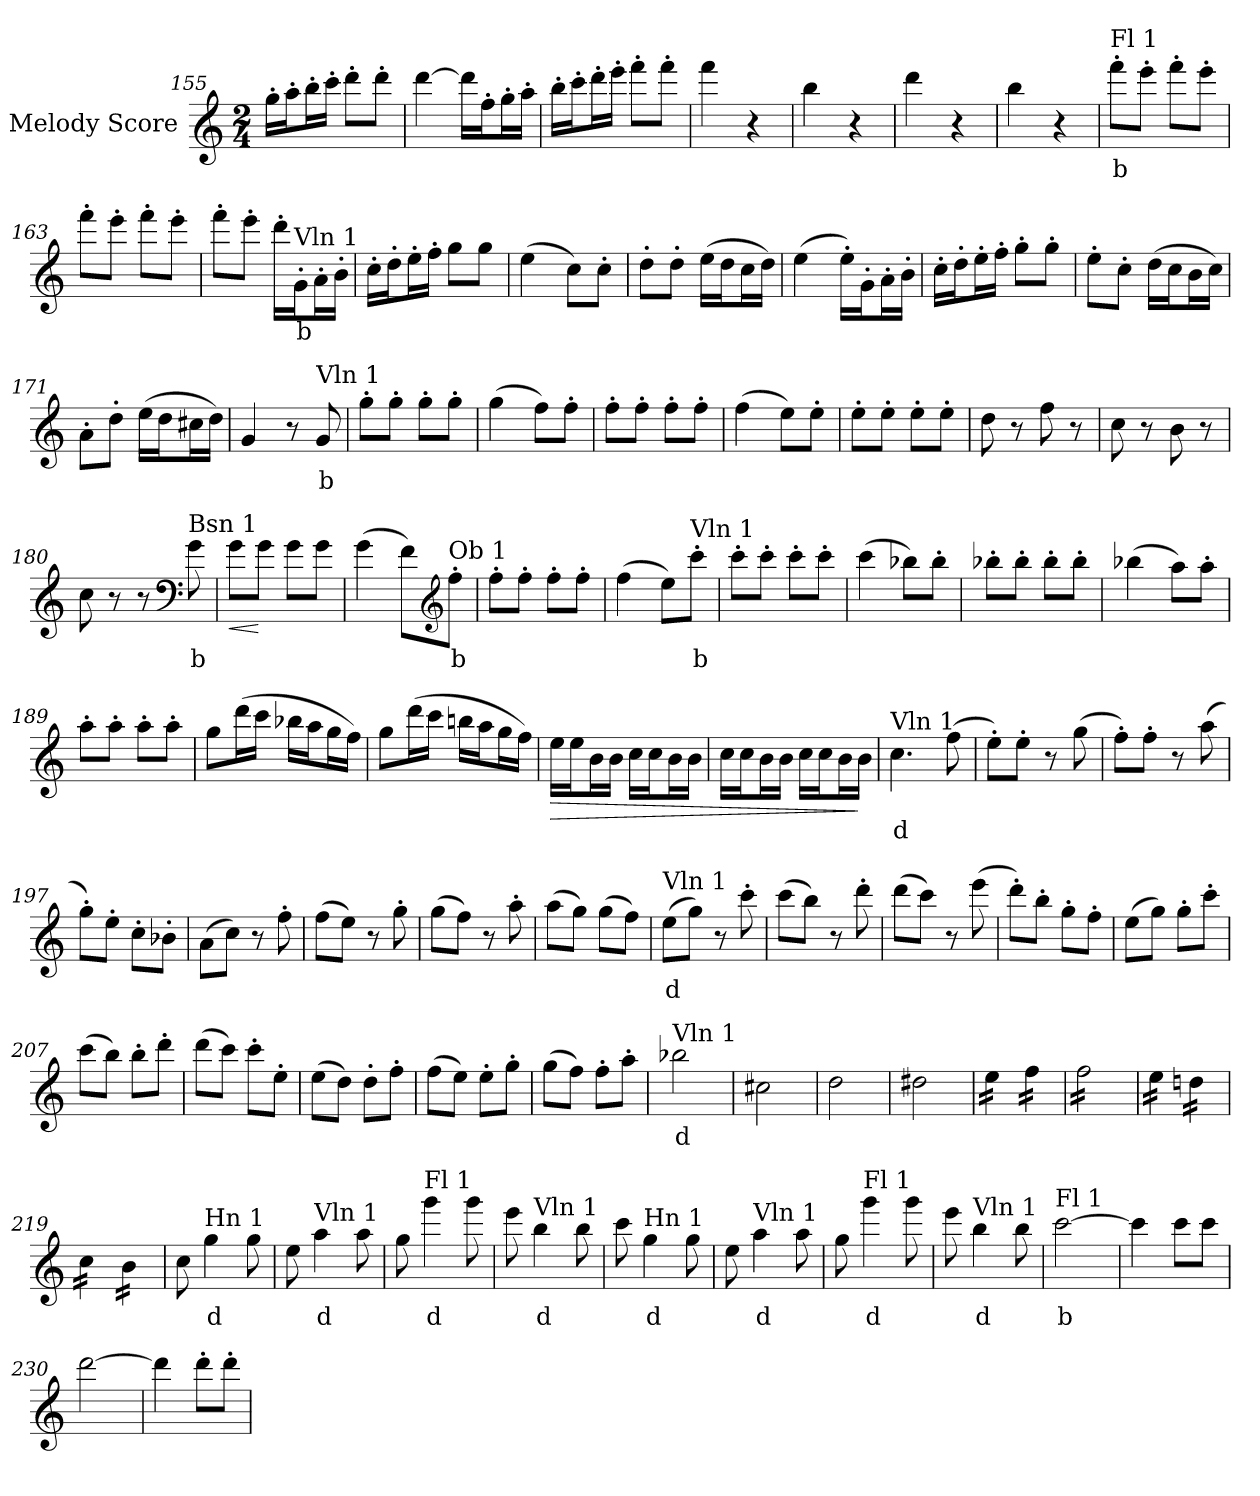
**kern	**text	**dynam
*part1	*part1	*part1
*staff1	*staff1	*staff1
*I"Melody Score	*	*
*clefG2	*	*
*k[]	*	*
*M2/4	*	*
=155	=155	=155
16gg'\LL	.	.
16aa'\J	.	.
16bb'\L	.	.
16ccc'\JJ	.	.
8ddd'\L	.	.
8ddd'\J	.	.
=156	=156	=156
[4ddd\	.	.
16ddd\LL]	.	.
16ff'\J	.	.
16gg'\L	.	.
16aa'\JJ	.	.
=157	=157	=157
16bb'\LL	.	.
16ccc'\J	.	.
16ddd'\L	.	.
16eee'\JJ	.	.
8fff'\L	.	.
8fff'\J	.	.
=158	=158	=158
4fff\	.	.
4r	.	.
=159	=159	=159
4bb\	.	.
4r	.	.
=160	=160	=160
4ddd\	.	.
4r	.	.
=161	=161	=161
4bb\	.	.
4r	.	.
=162	=162	=162
!LO:TX:a:t=Fl 1	!	!
!	!LO:LY:b:color=#FF0000	!
8fff'\L	b	.
8eee'\J	.	.
8fff'\L	.	.
8eee'\J	.	.
=163	=163	=163
8fff'\L	.	.
8eee'\J	.	.
8fff'\L	.	.
8eee'\J	.	.
=164	=164	=164
8fff'\L	.	.
8eee'\J	.	.
16ddd'\LL	.	.
!LO:TX:a:t=Vln 1	!	!
!	!LO:LY:b:color=#FF0000	!
16g'\J	b	.
16a'\L	.	.
16b'\JJ	.	.
=165	=165	=165
16cc'\LL	.	.
16dd'\J	.	.
16ee'\L	.	.
16ff'\JJ	.	.
8gg\L	.	.
8gg\J	.	.
=166	=166	=166
(4ee\	.	.
8cc\L)	.	.
8cc'\J	.	.
=167	=167	=167
8dd'\L	.	.
8dd'\J	.	.
(16ee\LL	.	.
16dd\J	.	.
16cc\L	.	.
16dd\JJ)	.	.
=168	=168	=168
(4ee\	.	.
16ee'\LL)	.	.
16g'\J	.	.
16a'\L	.	.
16b'\JJ	.	.
=169	=169	=169
16cc'\LL	.	.
16dd'\J	.	.
16ee'\L	.	.
16ff'\JJ	.	.
8gg'\L	.	.
8gg'\J	.	.
=170	=170	=170
8ee'\L	.	.
8cc'\J	.	.
(16dd\LL	.	.
16cc\J	.	.
16b\L	.	.
16cc\JJ)	.	.
=171	=171	=171
8a'\L	.	.
8dd'\J	.	.
(16ee\LL	.	.
16dd\J	.	.
16cc#X\L	.	.
16dd\JJ)	.	.
=172	=172	=172
4g/	.	.
8r	.	.
!LO:TX:a:t=Vln 1	!	!
!	!LO:LY:b:color=#FF0000	!
8g/	b	.
=173	=173	=173
8gg'\L	.	.
8gg'\J	.	.
8gg'\L	.	.
8gg'\J	.	.
=174	=174	=174
(4gg\	.	.
8ff\L)	.	.
8ff'\J	.	.
=175	=175	=175
8ff'\L	.	.
8ff'\J	.	.
8ff'\L	.	.
8ff'\J	.	.
=176	=176	=176
(4ff\	.	.
8ee\L)	.	.
8ee'\J	.	.
=177	=177	=177
8ee'\L	.	.
8ee'\J	.	.
8ee'\L	.	.
8ee'\J	.	.
=178	=178	=178
8dd\	.	.
8r	.	.
8ff\	.	.
8r	.	.
=179	=179	=179
8cc\	.	.
8r	.	.
8b\	.	.
8r	.	.
=180	=180	=180
8cc\	.	.
8r	.	.
8r	.	.
*clefF4	*	*
!LO:TX:a:t=Bsn 1	!	!
!	!LO:LY:b:color=#FF0000	!
8g\	b	.
=181	=181	=181
!	!	!LO:HP:b
8g\L	.	<
8g\J	.	[
8g\L	.	.
8g\J	.	.
=182	=182	=182
(4g\	.	.
8f\L)	.	.
*clefG2	*	*
!LO:TX:a:t=Ob 1	!	!
!	!LO:LY:b:color=#FF0000	!
8ff'\J	b	.
=183	=183	=183
8ff'\L	.	.
8ff'\J	.	.
8ff'\L	.	.
8ff'\J	.	.
=184	=184	=184
(4ff\	.	.
8ee\L)	.	.
!LO:TX:a:t=Vln 1	!	!
!	!LO:LY:b:color=#FF0000	!
8ccc'\J	b	.
=185	=185	=185
8ccc'\L	.	.
8ccc'\J	.	.
8ccc'\L	.	.
8ccc'\J	.	.
=186	=186	=186
(4ccc\	.	.
8bb-X\L)	.	.
8bb-'\J	.	.
=187	=187	=187
8bb-X'\L	.	.
8bb-'\J	.	.
8bb-'\L	.	.
8bb-'\J	.	.
=188	=188	=188
(4bb-X\	.	.
8aa\L)	.	.
8aa'\J	.	.
=189	=189	=189
8aa'\L	.	.
8aa'\J	.	.
8aa'\L	.	.
8aa'\J	.	.
=190	=190	=190
8gg\L	.	.
(16ddd\L	.	.
16ccc\JJ	.	.
16bb-X\LL	.	.
16aa\J	.	.
16gg\L	.	.
16ff\JJ)	.	.
=191	=191	=191
8gg\L	.	.
(16ddd\L	.	.
16ccc\JJ	.	.
16bbn\LL	.	.
16aa\J	.	.
16gg\L	.	.
16ff\JJ)	.	.
=192	=192	=192
!	!	!LO:HP:b
16ee\LL	.	>
16ee\J	.	.
16b\L	.	.
16b\JJ	.	.
16cc\LL	.	.
16cc\J	.	.
16b\L	.	.
16b\JJ	.	.
=193	=193	=193
16cc\LL	.	.
16cc\J	.	.
16b\L	.	.
16b\JJ	.	.
16cc\LL	.	.
16cc\J	.	.
16b\L	.	.
16b\JJ	.	]
=194	=194	=194
!LO:TX:a:t=Vln 1	!	!
!	!LO:LY:b:color=#FF0000	!
4.cc\	d	.
(8ff\	.	.
=195	=195	=195
8ee'\L)	.	.
8ee'\J	.	.
8r	.	.
(8gg\	.	.
=196	=196	=196
8ff'\L)	.	.
8ff'\J	.	.
8r	.	.
(8aa\	.	.
=197	=197	=197
8gg'\L)	.	.
8ee'\J	.	.
8cc'\L	.	.
8b-X'\J	.	.
=198	=198	=198
(8a\L	.	.
8cc\J)	.	.
8r	.	.
8ff'\	.	.
=199	=199	=199
(8ff\L	.	.
8ee\J)	.	.
8r	.	.
8gg'\	.	.
=200	=200	=200
(8gg\L	.	.
8ff\J)	.	.
8r	.	.
8aa'\	.	.
=201	=201	=201
(8aa\L	.	.
8gg\J)	.	.
(8gg\L	.	.
8ff\J)	.	.
=202	=202	=202
!LO:TX:a:t=Vln 1	!	!
!	!LO:LY:b:color=#FF0000	!
(8ee\L	d	.
8gg\J)	.	.
8r	.	.
8ccc'\	.	.
=203	=203	=203
(8ccc\L	.	.
8bb\J)	.	.
8r	.	.
8ddd'\	.	.
=204	=204	=204
(8ddd\L	.	.
8ccc\J)	.	.
8r	.	.
(8eee\	.	.
=205	=205	=205
8ddd'\L)	.	.
8bb'\J	.	.
8gg'\L	.	.
8ff'\J	.	.
=206	=206	=206
(8ee\L	.	.
8gg\J)	.	.
8gg'\L	.	.
8ccc'\J	.	.
=207	=207	=207
(8ccc\L	.	.
8bb\J)	.	.
8bb'\L	.	.
8ddd'\J	.	.
=208	=208	=208
(8ddd\L	.	.
8ccc\J)	.	.
8ccc'\L	.	.
8ee'\J	.	.
=209	=209	=209
(8ee\L	.	.
8dd\J)	.	.
8dd'\L	.	.
8ff'\J	.	.
=210	=210	=210
(8ff\L	.	.
8ee\J)	.	.
8ee'\L	.	.
8gg'\J	.	.
=211	=211	=211
(8gg\L	.	.
8ff\J)	.	.
8ff'\L	.	.
8aa'\J	.	.
=212	=212	=212
!LO:TX:a:t=Vln 1	!	!
!	!LO:LY:b:color=#FF0000	!
2bb-X\	d	.
=213	=213	=213
2cc#X\	.	.
=214	=214	=214
2dd\	.	.
=215	=215	=215
2dd#X\	.	.
=216	=216	=216
*tremolo	*	*
16ee\LL	.	.
16ee\	.	.
16ee\	.	.
16ee\JJ	.	.
16ff\LL	.	.
16ff\	.	.
16ff\	.	.
16ff\JJ	.	.
=217	=217	=217
16ff\LL	.	.
16ff\	.	.
16ff\	.	.
16ff\	.	.
16ff\	.	.
16ff\	.	.
16ff\	.	.
16ff\JJ	.	.
=218	=218	=218
16ee\LL	.	.
16ee\	.	.
16ee\	.	.
16ee\JJ	.	.
16ddn\LL	.	.
16ddn\	.	.
16ddn\	.	.
16ddn\JJ	.	.
=219	=219	=219
16cc\LL	.	.
16cc\	.	.
16cc\	.	.
16cc\JJ	.	.
16b\LL	.	.
16b\	.	.
16b\	.	.
16b\JJ	.	.
*Xtremolo	*	*
=220	=220	=220
8cc\	.	.
!LO:TX:a:t=Hn 1	!	!
!	!LO:LY:b:color=#FF0000	!
4gg\	d	.
8gg\	.	.
=221	=221	=221
8ee\	.	.
!LO:TX:a:t=Vln 1	!	!
!	!LO:LY:color=#FF0000	!
4aa\	d	.
8aa\	.	.
=222	=222	=222
8gg\	.	.
!LO:TX:a:t=Fl 1	!	!
!	!LO:LY:b:color=#FF0000	!
4ggg\	d	.
8ggg\	.	.
=223	=223	=223
8eee\	.	.
!LO:TX:a:t=Vln 1	!	!
!	!LO:LY:color=#FF0000	!
4bb\	d	.
8bb\	.	.
=224	=224	=224
8ccc\	.	.
!LO:TX:a:t=Hn 1	!	!
!	!LO:LY:b:color=#FF0000	!
4gg\	d	.
8gg\	.	.
=225	=225	=225
8ee\	.	.
!LO:TX:a:t=Vln 1	!	!
!	!LO:LY:color=#FF0000	!
4aa\	d	.
8aa\	.	.
=226	=226	=226
8gg\	.	.
!LO:TX:a:t=Fl 1	!	!
!	!LO:LY:b:color=#FF0000	!
4ggg\	d	.
8ggg\	.	.
=227	=227	=227
8eee\	.	.
!LO:TX:a:t=Vln 1	!	!
!	!LO:LY:color=#FF0000	!
4bb\	d	.
8bb\	.	.
=228	=228	=228
!LO:TX:a:t=Fl 1	!	!
!	!LO:LY:b:color=#FF0000	!
[2ccc\	b	.
=229	=229	=229
4ccc\]	.	.
8ccc\L	.	.
8ccc\J	.	.
=230	=230	=230
[2ddd\	.	.
=231	=231	=231
4ddd\]	.	.
8ddd'\L	.	.
8ddd'\J	.	.
=	=	=
*-	*-	*-
